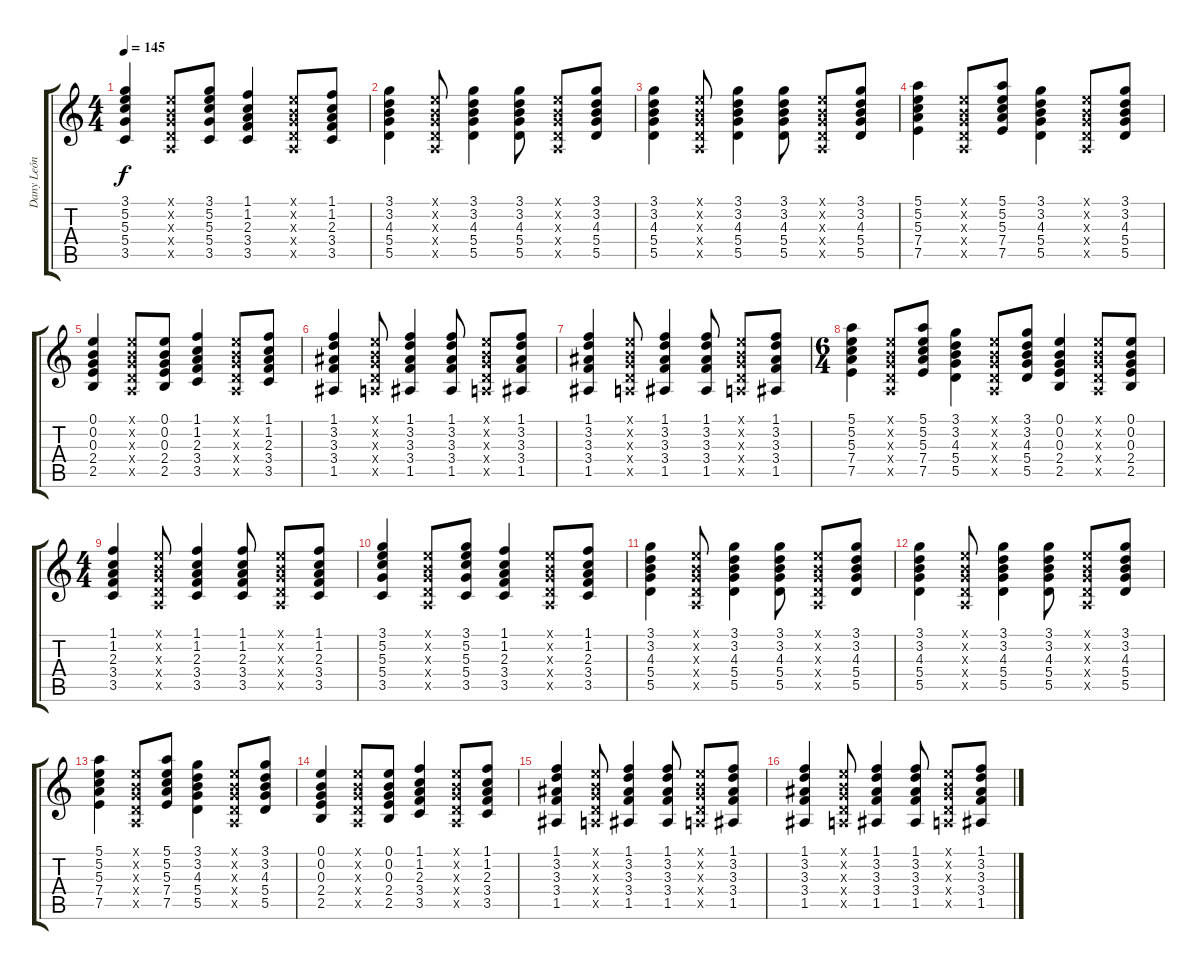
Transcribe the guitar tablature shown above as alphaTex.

\track ("Dany León" "Dany León") {instrument distortionguitar}
\staff {score tabs}
\tuning (E4 B3 G3 D3 A2 E2) {hide}
\ts (4 4)
\tempo 145
\clef g2
\ks c
(3.1 5.2 5.3 5.4 3.5).4{dy f} (0.1{x} 0.2{x} 0.3{x} 0.4{x} 0.5{x}).8 (3.1 5.2 5.3 5.4 3.5).8 (1.1 1.2 2.3 3.4 3.5).4 (0.1{x} 0.2{x} 0.3{x} 0.4{x} 0.5{x}).8 (1.1 1.2 2.3 3.4 3.5).8 |
(3.1 3.2 4.3 5.4 5.5).4 (0.1{x} 0.2{x} 0.3{x} 0.4{x} 0.5{x}).8 (3.1 3.2 4.3 5.4 5.5).4 (3.1 3.2 4.3 5.4 5.5).8 (0.1{x} 0.2{x} 0.3{x} 0.4{x} 0.5{x}).8 (3.1 3.2 4.3 5.4 5.5).8 |
(3.1 3.2 4.3 5.4 5.5).4 (0.1{x} 0.2{x} 0.3{x} 0.4{x} 0.5{x}).8 (3.1 3.2 4.3 5.4 5.5).4 (3.1 3.2 4.3 5.4 5.5).8 (0.1{x} 0.2{x} 0.3{x} 0.4{x} 0.5{x}).8 (3.1 3.2 4.3 5.4 5.5).8 |
(5.1 5.2 5.3 7.4 7.5).4 (0.1{x} 0.2{x} 0.3{x} 0.4{x} 0.5{x}).8 (5.1 5.2 5.3 7.4 7.5).8 (3.1 3.2 4.3 5.4 5.5).4 (0.1{x} 0.2{x} 0.3{x} 0.4{x} 0.5{x}).8 (3.1 3.2 4.3 5.4 5.5).8 |
(0.1 0.2 0.3 2.4 2.5).4 (0.1{x} 0.2{x} 0.3{x} 0.4{x} 0.5{x}).8 (0.1 0.2 0.3 2.4 2.5).8 (1.1 1.2 2.3 3.4 3.5).4 (0.1{x} 0.2{x} 0.3{x} 0.4{x} 0.5{x}).8 (1.1 1.2 2.3 3.4 3.5).8 |
(1.1 3.2 3.3 3.4 1.5).4 (0.1{x} 0.2{x} 0.3{x} 0.4{x} 0.5{x}).8 (1.1 3.2 3.3 3.4 1.5).4 (1.1 3.2 3.3 3.4 1.5).8 (0.1{x} 0.2{x} 0.3{x} 0.4{x} 0.5{x}).8 (1.1 3.2 3.3 3.4 1.5).8 |
(1.1 3.2 3.3 3.4 1.5).4 (0.1{x} 0.2{x} 0.3{x} 0.4{x} 0.5{x}).8 (1.1 3.2 3.3 3.4 1.5).4 (1.1 3.2 3.3 3.4 1.5).8 (0.1{x} 0.2{x} 0.3{x} 0.4{x} 0.5{x}).8 (1.1 3.2 3.3 3.4 1.5).8 |
\ts (6 4)
(5.1 5.2 5.3 7.4 7.5).4 (0.1{x} 0.2{x} 0.3{x} 0.4{x} 0.5{x}).8 (5.1 5.2 5.3 7.4 7.5).8 (3.1 3.2 4.3 5.4 5.5).4 (0.1{x} 0.2{x} 0.3{x} 0.4{x} 0.5{x}).8 (3.1 3.2 4.3 5.4 5.5).8 (0.1 0.2 0.3 2.4 2.5).4 (0.1{x} 0.2{x} 0.3{x} 0.4{x} 0.5{x}).8 (0.1 0.2 0.3 2.4 2.5).8 |
\ts (4 4)
(1.1 1.2 2.3 3.4 3.5).4 (0.1{x} 0.2{x} 0.3{x} 0.4{x} 0.5{x}).8 (1.1 1.2 2.3 3.4 3.5).4 (1.1 1.2 2.3 3.4 3.5).8 (0.1{x} 0.2{x} 0.3{x} 0.4{x} 0.5{x}).8 (1.1 1.2 2.3 3.4 3.5).8 |
(3.1 5.2 5.3 5.4 3.5).4 (0.1{x} 0.2{x} 0.3{x} 0.4{x} 0.5{x}).8 (3.1 5.2 5.3 5.4 3.5).8 (1.1 1.2 2.3 3.4 3.5).4 (0.1{x} 0.2{x} 0.3{x} 0.4{x} 0.5{x}).8 (1.1 1.2 2.3 3.4 3.5).8 |
(3.1 3.2 4.3 5.4 5.5).4 (0.1{x} 0.2{x} 0.3{x} 0.4{x} 0.5{x}).8 (3.1 3.2 4.3 5.4 5.5).4 (3.1 3.2 4.3 5.4 5.5).8 (0.1{x} 0.2{x} 0.3{x} 0.4{x} 0.5{x}).8 (3.1 3.2 4.3 5.4 5.5).8 |
(3.1 3.2 4.3 5.4 5.5).4 (0.1{x} 0.2{x} 0.3{x} 0.4{x} 0.5{x}).8 (3.1 3.2 4.3 5.4 5.5).4 (3.1 3.2 4.3 5.4 5.5).8 (0.1{x} 0.2{x} 0.3{x} 0.4{x} 0.5{x}).8 (3.1 3.2 4.3 5.4 5.5).8 |
(5.1 5.2 5.3 7.4 7.5).4 (0.1{x} 0.2{x} 0.3{x} 0.4{x} 0.5{x}).8 (5.1 5.2 5.3 7.4 7.5).8 (3.1 3.2 4.3 5.4 5.5).4 (0.1{x} 0.2{x} 0.3{x} 0.4{x} 0.5{x}).8 (3.1 3.2 4.3 5.4 5.5).8 |
(0.1 0.2 0.3 2.4 2.5).4 (0.1{x} 0.2{x} 0.3{x} 0.4{x} 0.5{x}).8 (0.1 0.2 0.3 2.4 2.5).8 (1.1 1.2 2.3 3.4 3.5).4 (0.1{x} 0.2{x} 0.3{x} 0.4{x} 0.5{x}).8 (1.1 1.2 2.3 3.4 3.5).8 |
(1.1 3.2 3.3 3.4 1.5).4 (0.1{x} 0.2{x} 0.3{x} 0.4{x} 0.5{x}).8 (1.1 3.2 3.3 3.4 1.5).4 (1.1 3.2 3.3 3.4 1.5).8 (0.1{x} 0.2{x} 0.3{x} 0.4{x} 0.5{x}).8 (1.1 3.2 3.3 3.4 1.5).8 |
(1.1 3.2 3.3 3.4 1.5).4 (0.1{x} 0.2{x} 0.3{x} 0.4{x} 0.5{x}).8 (1.1 3.2 3.3 3.4 1.5).4 (1.1 3.2 3.3 3.4 1.5).8 (0.1{x} 0.2{x} 0.3{x} 0.4{x} 0.5{x}).8 (1.1 3.2 3.3 3.4 1.5).8
